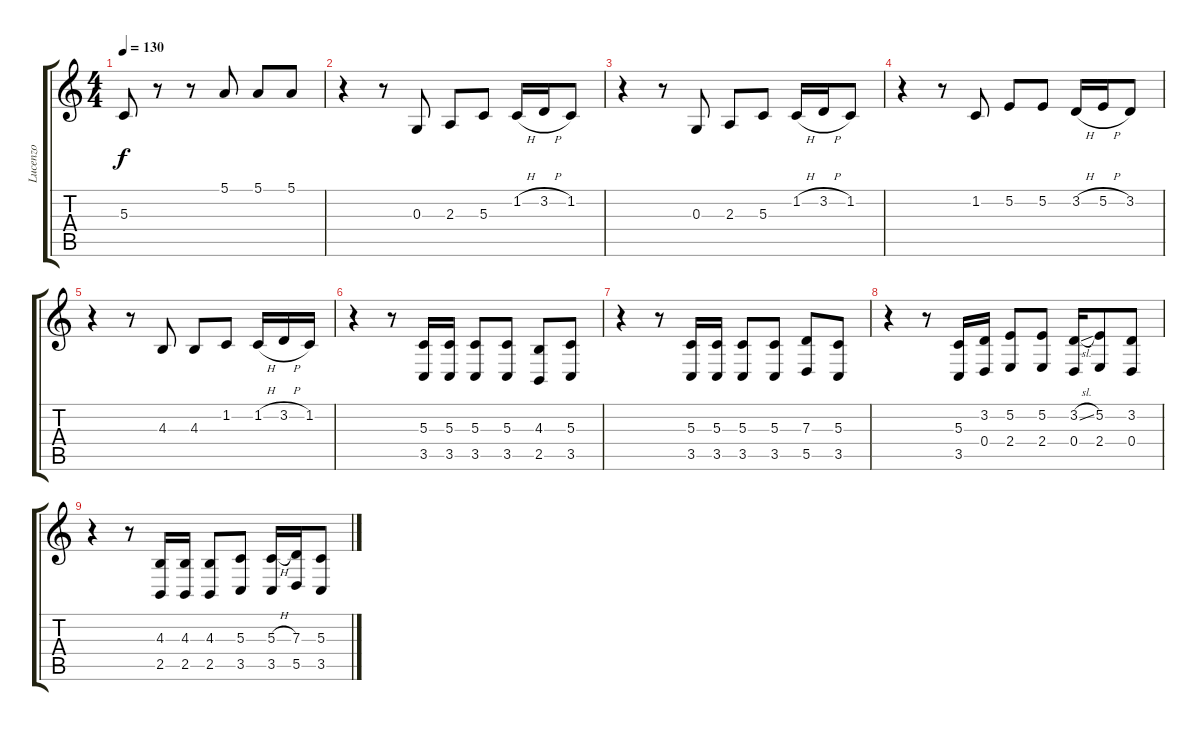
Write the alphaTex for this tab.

\track ("Lucenzo" "Lucenzo") {instrument tenorsax}
\staff {score tabs}
\tuning (E4 B3 G3 D3 A2 E2) {hide}
\ts (4 4)
\tempo 130
\clef g2
\ks c
5.3.8{dy f} r.8 r.8 5.1.8 5.1.8 5.1.8 |
r.4 r.8 0.3.8 2.3.8 5.3.8 1.2{h}.16 3.2{h}.16 1.2.8 |
r.4 r.8 0.3.8 2.3.8 5.3.8 1.2{h}.16 3.2{h}.16 1.2.8 |
r.4 r.8 1.2.8 5.2.8 5.2.8 3.2{h}.16 5.2{h}.16 3.2.8 |
r.4 r.8 4.3.8 4.3.8 1.2.8 1.2{h}.16 3.2{h}.16 1.2.16 |
r.4 r.8 (5.3 3.5).16 (5.3 3.5).16 (5.3 3.5).8 (5.3 3.5).8 (4.3 2.5).8 (5.3 3.5).8 |
r.4 r.8 (5.3 3.5).16 (5.3 3.5).16 (5.3 3.5).8 (5.3 3.5).8 (7.3 5.5).8 (5.3 3.5).8 |
r.4 r.8 (5.3 3.5).16 (3.2 0.4).16 (5.2 2.4).8 (5.2 2.4).8 (3.2{sl} 0.4).16 (5.2 2.4).8 (3.2 0.4).8 |
r.4 r.8 (4.3 2.5).16 (4.3 2.5).16 (4.3 2.5).8 (5.3 3.5).8 (5.3{h} 3.5).16 (7.3 5.5).16 (5.3 3.5).8
